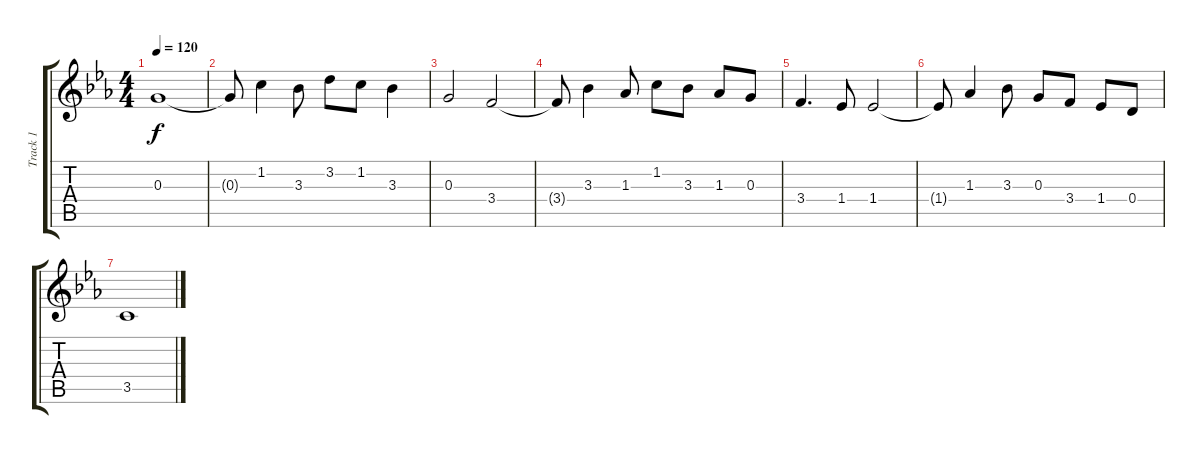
\track ("Track 1" "Track 1") {instrument acousticguitarsteel}
\staff {score tabs}
\tuning (E4 B3 G3 D3 A2 E2) {hide}
\ts (4 4)
\tempo 120
\clef g2
\ks eb
0.3.1{dy f} |
0.3{t}.8 1.2.4 3.3.8 3.2.8 1.2.8 3.3.4 |
0.3.2 3.4.2 |
3.4{t}.8 3.3.4 1.3.8 1.2.8 3.3.8 1.3.8 0.3.8 |
3.4.4{d} 1.4.8 1.4.2 |
1.4{t}.8 1.3.4 3.3.8 0.3.8 3.4.8 1.4.8 0.4.8 |
3.5.1
